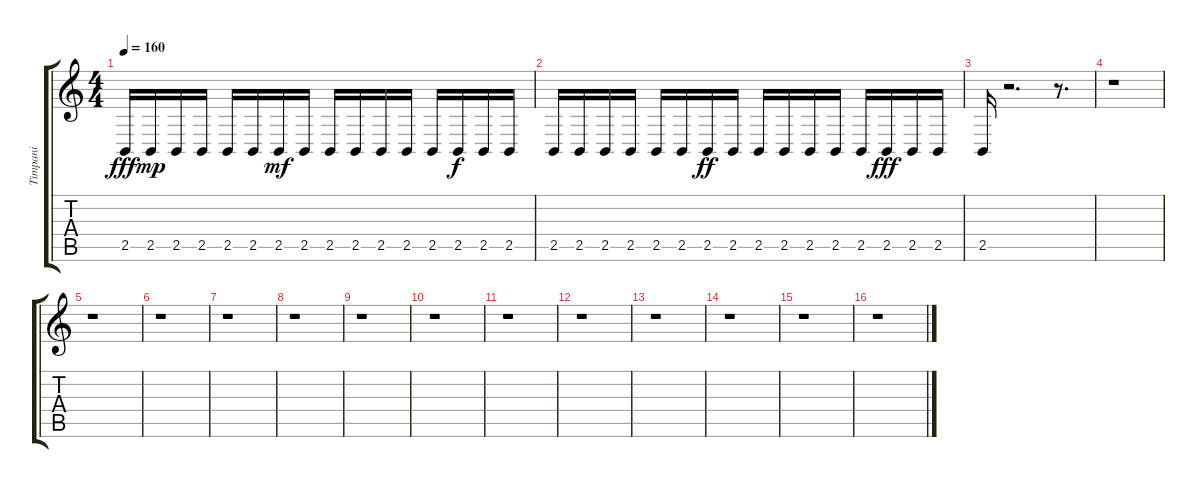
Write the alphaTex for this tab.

\track ("Timpani" "Timpani") {instrument timpani}
\staff {score tabs}
\tuning (E4 B3 G3 D3 A2 E2) {hide}
\ts (4 4)
\tempo 160
\clef g2
\ks c
2.5.16{dy fff} 2.5.16{dy mp} 2.5.16 2.5.16 2.5.16 2.5.16 2.5.16{dy mf} 2.5.16 2.5.16 2.5.16 2.5.16 2.5.16 2.5.16 2.5.16{dy f} 2.5.16 2.5.16 |
2.5.16 2.5.16 2.5.16 2.5.16 2.5.16 2.5.16 2.5.16{dy ff} 2.5.16 2.5.16 2.5.16 2.5.16 2.5.16 2.5.16 2.5.16{dy fff} 2.5.16 2.5.16 |
2.5.16 r.2{d} r.8{d} |
r.1 |
r.1 |
r.1 |
r.1 |
r.1 |
r.1 |
r.1 |
r.1 |
r.1 |
r.1 |
r.1 |
r.1 |
r.1
